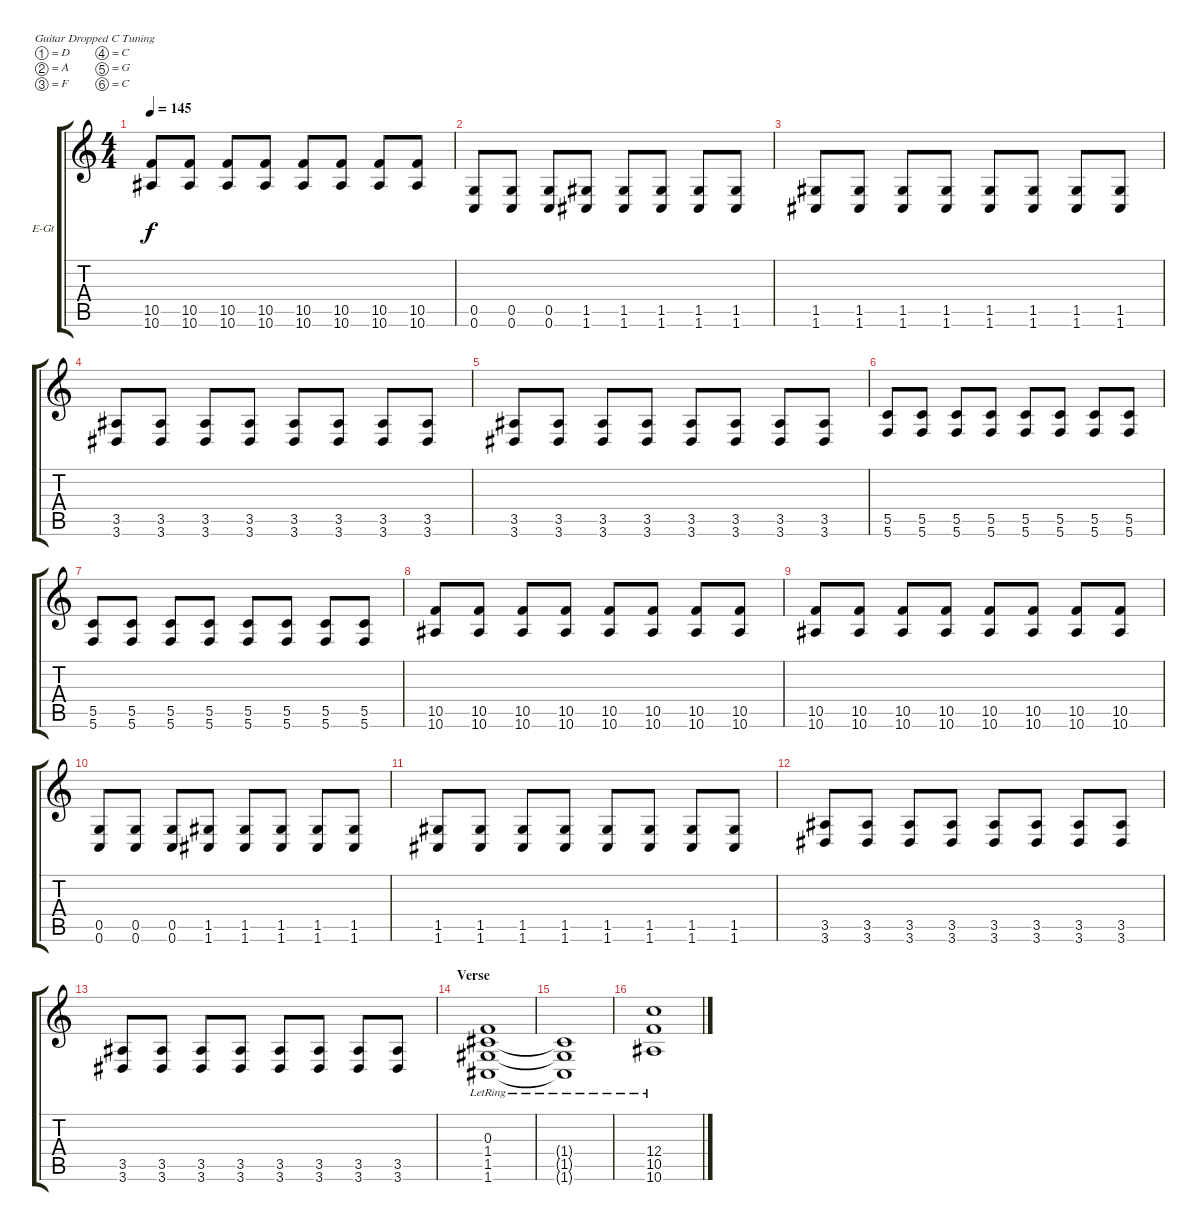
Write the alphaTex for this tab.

\bracketExtendMode groupsimilarinstruments
\firstSystemTrackNameOrientation horizontal
\otherSystemsTrackNameOrientation horizontal
\track ("Jack" "E-Gt") {instrument distortionguitar}
\staff {score tabs}
\tuning (D4 A3 F3 C3 G2 C2)
\ts (4 4)
\tempo 145
\clef g2
\scale
0.224379
\ks c
(10.5 10.6).8{dy f} (10.5 10.6).8 (10.5 10.6).8 (10.5 10.6).8 (10.5 10.6).8 (10.5 10.6).8 (10.5 10.6).8 (10.5 10.6).8 |
\scale
0.288453 (0.5 0.6).8 (0.5 0.6).8 (0.5 0.6).8 (1.5 1.6).8 (1.5 1.6).8 (1.5 1.6).8 (1.5 1.6).8 (1.5 1.6).8 |
\scale
0.241173 (1.5 1.6).8 (1.5 1.6).8 (1.5 1.6).8 (1.5 1.6).8 (1.5 1.6).8 (1.5 1.6).8 (1.5 1.6).8 (1.5 1.6).8 |
\scale
0.248184 (3.5 3.6).8 (3.5 3.6).8 (3.5 3.6).8 (3.5 3.6).8 (3.5 3.6).8 (3.5 3.6).8 (3.5 3.6).8 (3.5 3.6).8 |
\scale
0.222368 (3.5 3.6).8 (3.5 3.6).8 (3.5 3.6).8 (3.5 3.6).8 (3.5 3.6).8 (3.5 3.6).8 (3.5 3.6).8 (3.5 3.6).8 |
\scale
0.292967 (5.5 5.6).8 (5.5 5.6).8 (5.5 5.6).8 (5.5 5.6).8 (5.5 5.6).8 (5.5 5.6).8 (5.5 5.6).8 (5.5 5.6).8 |
\scale
0.238465 (5.5 5.6).8 (5.5 5.6).8 (5.5 5.6).8 (5.5 5.6).8 (5.5 5.6).8 (5.5 5.6).8 (5.5 5.6).8 (5.5 5.6).8 |
\scale
0.248571 (10.5 10.6).8 (10.5 10.6).8 (10.5 10.6).8 (10.5 10.6).8 (10.5 10.6).8 (10.5 10.6).8 (10.5 10.6).8 (10.5 10.6).8 |
\scale
0.220118 (10.5 10.6).8 (10.5 10.6).8 (10.5 10.6).8 (10.5 10.6).8 (10.5 10.6).8 (10.5 10.6).8 (10.5 10.6).8 (10.5 10.6).8 |
\scale
0.307017 (0.5 0.6).8 (0.5 0.6).8 (0.5 0.6).8 (1.5 1.6).8 (1.5 1.6).8 (1.5 1.6).8 (1.5 1.6).8 (1.5 1.6).8 |
\scale
0.249801 (1.5 1.6).8 (1.5 1.6).8 (1.5 1.6).8 (1.5 1.6).8 (1.5 1.6).8 (1.5 1.6).8 (1.5 1.6).8 (1.5 1.6).8 |
\scale
0.233998 (3.5 3.6).8 (3.5 3.6).8 (3.5 3.6).8 (3.5 3.6).8 (3.5 3.6).8 (3.5 3.6).8 (3.5 3.6).8 (3.5 3.6).8 |
\scale
0.209692 (3.5 3.6).8 (3.5 3.6).8 (3.5 3.6).8 (3.5 3.6).8 (3.5 3.6).8 (3.5 3.6).8 (3.5 3.6).8 (3.5 3.6).8 |
\section ("" "Verse")
(1.4{lr} 1.5{lr} 1.6{lr} 0.3{lr}).1 |
(1.4{lr t} 1.5{lr t} 1.6{lr t}).1 |
(12.4{lr} 10.5{lr} 10.6{lr}).1
